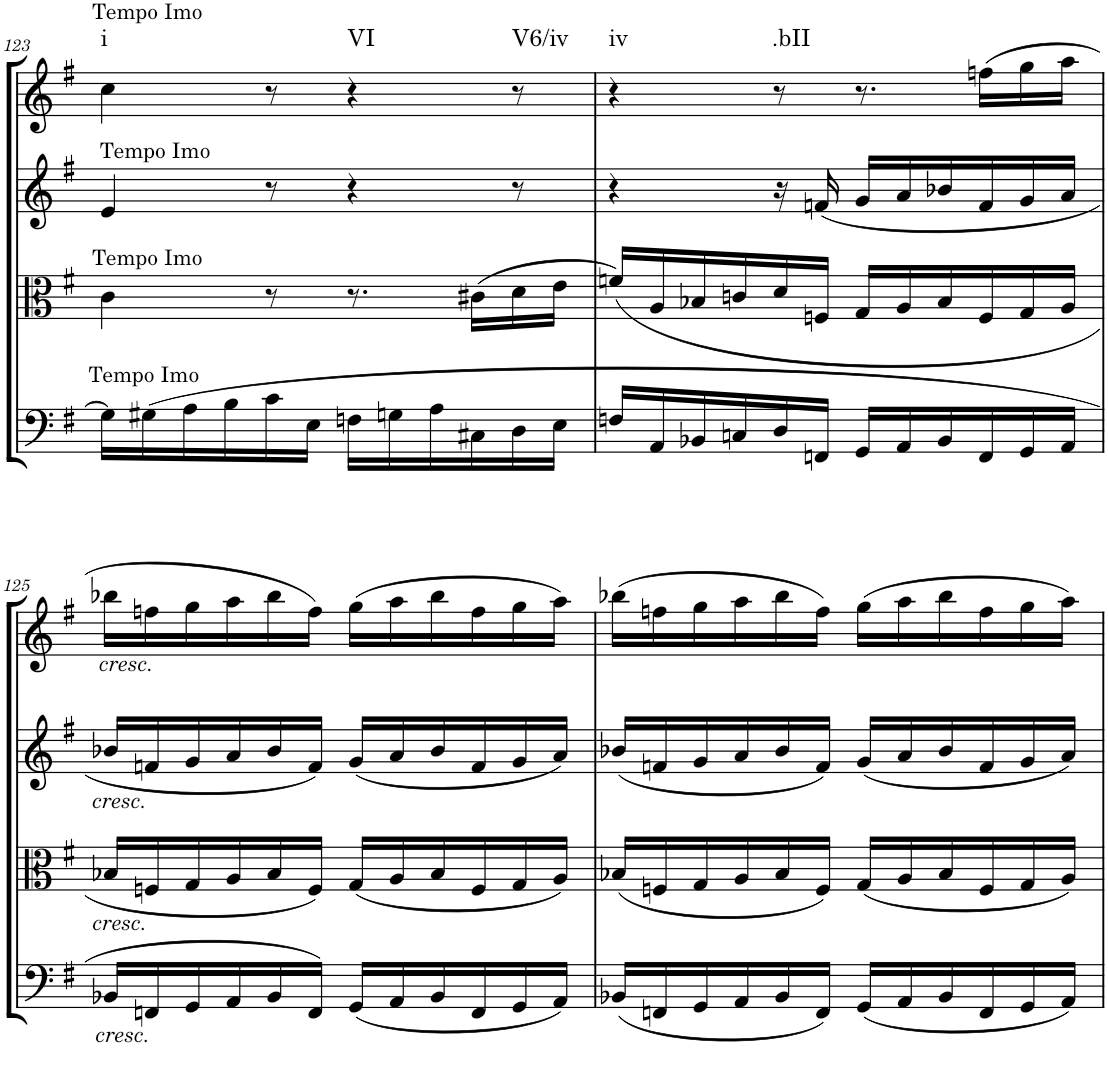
**kern	**kern	**kern	**kern	**harte
*part4	*part3	*part2	*part1	*part1
*staff4	*staff3	*staff2	*staff1	*
*I"Violoncello.	*I"Viola	*I"Violin II.	*I"Violin I.	*
*I'Vc	*I'Vla	*I'Vln	*I'Vln	*
!!LO:PB:g=z
*clefF4	*clefC3	*clefG2	*clefG2	*
*k[f#]	*k[f#]	*k[f#]	*k[f#]	*
*M6/8	*M6/8	*M6/8	*M6/8	*
=123	=123	=123	=123	=123
!	!	!	!LO:TX:a:t=Tempo Imo	!
!	!	!LO:TX:a:t=Tempo Imo	!	!
!	!LO:TX:a:t=Tempo Imo	!	!	!
!LO:TX:a:t=Tempo Imo	!	!	!	!LO:H:kt=i
16G#\LL]	4c\	4e/	4cc\	N
(16G#X\	.	.	.	.
16A\	.	.	.	.
16B\	.	.	.	.
16c\	8r	8r	8r	.
16E\JJ	.	.	.	.
!	!	!	!	!LO:H:kt=VI
16Fn\LL	8.r	4r	4r	N
16Gn\	.	.	.	.
16A\	.	.	.	.
16C#X\	(16c#X\LL	.	.	.
!	!	!	!	!LO:H:kt=V6/iv
16D\	16d\	8r	8r	N
16E\JJ	16e\JJ	.	.	.
=124	=124	=124	=124	=124
!	!	!	!	!LO:H:kt=iv
16Fn/LL	(16fn/LL)	4r	4r	N
16AA/	16A/	.	.	.
16BB-X/	16B-X/	.	.	.
16Cn/	16cn/	.	.	.
!	!	!	!	!LO:H:kt=.bII
16D/	16d/	16r	8r	N
16FFn/JJ	16Fn/JJ	(16fn/	.	.
16GG/LL	16G/LL	16g/LL	8.r	.
16AA/	16A/	16a/	.	.
16BB-/	16B-/	16b-X/	.	.
16FF/	16F/	16f/	(16ffn\LL	.
16GG/	16G/	16g/	16gg\	.
16AA/JJ	16A/JJ	16a/JJ	16aa\JJ	.
!!LO:LB:g=z
=125	=125	=125	=125	=125
!	!	!	!LO:TX:b:i:t=cresc.	!
!	!	!LO:TX:b:i:t=cresc.	!	!
!	!LO:TX:b:i:t=cresc.	!	!	!
!LO:TX:b:i:t=cresc.	!	!	!	!
16BB-X/LL	16B-X/LL	16b-X/LL	16bb-X\LL	.
16FFn/	16Fn/	16fn/	16ffn\	.
16GG/	16G/	16g/	16gg\	.
16AA/	16A/	16a/	16aa\	.
16BB-/	16B-/	16b-/	16bb-\	.
16FF/JJ)	16F/JJ)	16f/JJ)	16ff\JJ)	.
(16GG/LL	(16G/LL	(16g/LL	(16gg\LL	.
16AA/	16A/	16a/	16aa\	.
16BB-/	16B-/	16b-/	16bb-\	.
16FF/	16F/	16f/	16ff\	.
16GG/	16G/	16g/	16gg\	.
16AA/JJ)	16A/JJ)	16a/JJ)	16aa\JJ)	.
=126	=126	=126	=126	=126
(16BB-X/LL	(16B-X/LL	(16b-X/LL	(16bb-X\LL	.
16FFn/	16Fn/	16fn/	16ffn\	.
16GG/	16G/	16g/	16gg\	.
16AA/	16A/	16a/	16aa\	.
16BB-/	16B-/	16b-/	16bb-\	.
16FF/JJ)	16F/JJ)	16f/JJ)	16ff\JJ)	.
(16GG/LL	(16G/LL	(16g/LL	(16gg\LL	.
16AA/	16A/	16a/	16aa\	.
16BB-/	16B-/	16b-/	16bb-\	.
16FF/	16F/	16f/	16ff\	.
16GG/	16G/	16g/	16gg\	.
16AA/JJ)	16A/JJ)	16a/JJ)	16aa\JJ)	.
=	=	=	=	=
*-	*-	*-	*-	*-
